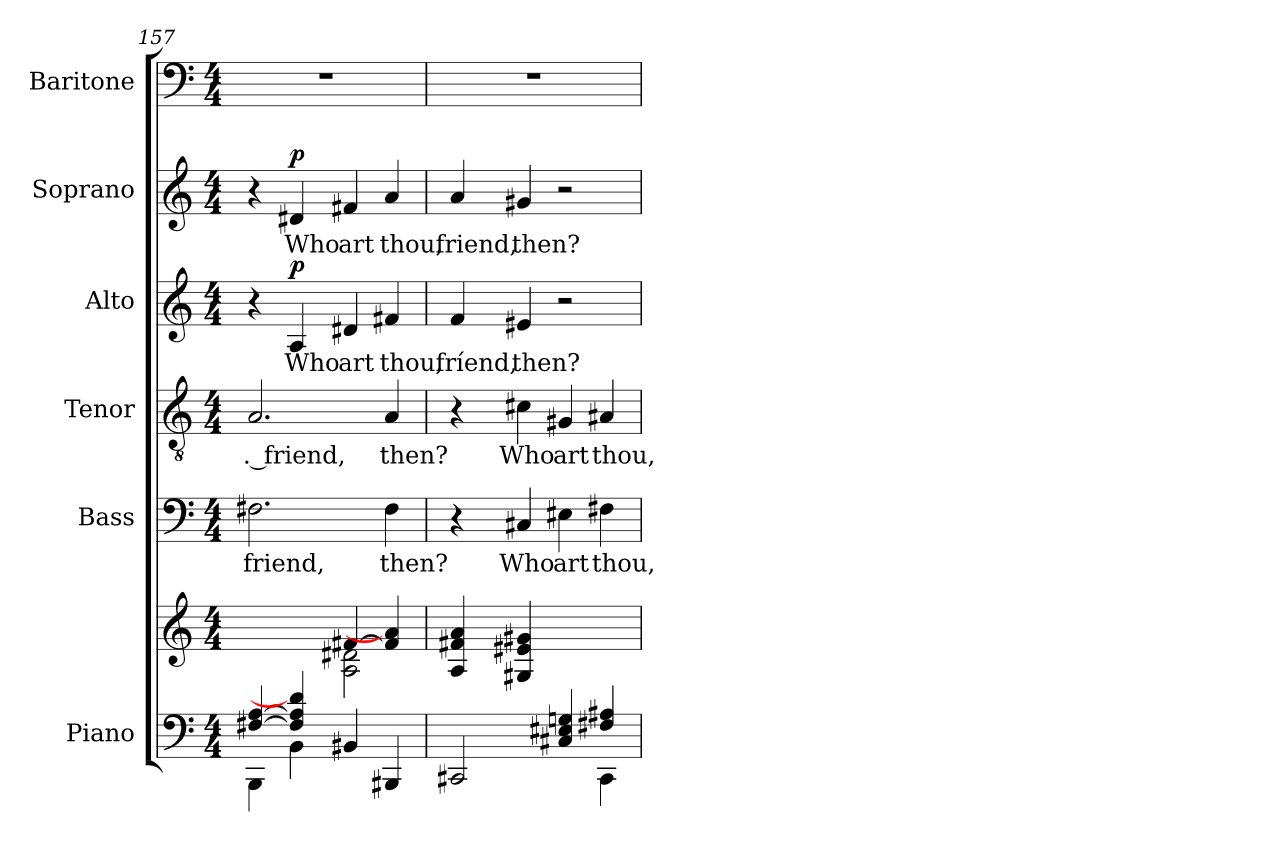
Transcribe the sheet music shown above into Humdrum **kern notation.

**kern	**kern	**kern	**text	**kern	**text	**kern	**text	**dynam	**kern	**text	**dynam	**kern
*part6	*part6	*part5	*part5	*part4	*part4	*part3	*part3	*part3	*part2	*part2	*part2	*part1
*staff7	*staff6	*staff5	*staff5	*staff4	*staff4	*staff3	*staff3	*staff3	*staff2	*staff2	*staff2	*staff1
*I"Piano	*	*I"Bass	*	*I"Tenor	*	*I"Alto	*	*	*I"Soprano	*	*	*I"Baritone
*	*	*I'B	*	*I'T	*	*I'A	*	*	*I'S	*	*	*
*clefF4	*clefG2	*clefF4	*	*clefGv2	*	*clefG2	*	*	*clefG2	*	*	*clefF4
*k[]	*k[]	*k[]	*	*k[]	*	*k[]	*	*	*k[]	*	*	*k[]
*C:	*C:	*C:	*	*C:	*	*C:	*	*	*C:	*	*	*C:
*M4/4	*M4/4	*M4/4	*	*M4/4	*	*M4/4	*	*	*M4/4	*	*	*M4/4
=157	=157	=157	=157	=157	=157	=157	=157	=157	=157	=157	=157	=157
*^	*^	*	*	*	*	*	*	*	*	*	*	*
!	!	!	!	!	!LO:LY:b	!	!LO:LY:b	!	!	!	!	!	!	!
[4F#X/ [4A/	4BBB\	2ryy	2ryy	2.F#X	friend,	2.A	. friend,	4r	.	.	4r	.	.	1r
!	!	!	!	!	!	!	!	!	!LO:LY:b	!LO:DY:b	!	!LO:LY:b	!LO:DY:b	!
4F#/] 4A/] 4d#/]	4BB\	.	.	.	.	.	.	4A	Who	p	4d#X	Who	p	.
!	!	!	!	!	!	!	!	!	!LO:LY:b	!	!	!LO:LY:b	!	!
2ryy	4BB#X/	[4f#X	2A\ 2d#X\	.	.	.	.	4d#X	art	.	4f#X	art	.	.
!	!	!	!	!	!LO:LY:b	!	!LO:LY:b	!	!LO:LY:b	!	!	!LO:LY:b	!	!
.	4BBB#X	4f#] 4a]	.	4F#	then?	4A	then?	4f#X	thou,	.	4a	thou,	.	.
=158	=158	=158	=158	=158	=158	=158	=158	=158	=158	=158	=158	=158	=158	=158
!	!	!	!	!	!	!	!	!	!LO:LY:b	!	!	!LO:LY:b	!	!
2ryy	2CC#X	4A 4f#X 4a	2ryy	4r	.	4r	.	4f	fríend,	.	4a	friend,	.	1r
!	!	!	!	!	!LO:LY:b	!	!LO:LY:b	!	!LO:LY:b	!	!	!LO:LY:b	!	!
.	.	4G#X 4e#X 4g#X	.	4C#X	Who	4c#X	Who	4e#X	then?	.	4g#X	then?	.	.
!	!	!	!	!	!LO:LY:b	!	!LO:LY:b	!	!	!	!	!	!	!
4C#X/ 4E#X/ 4Gn/	4ryy	2ryy	2ryy	4E#X	art	4G#X	art	2r	.	.	2r	.	.	.
!	!	!	!	!	!LO:LY:b	!	!LO:LY:b	!	!	!	!	!	!	!
4F#X/ 4A#X/	4CC#\	.	.	4F#X	thou,	4A#X	thou,	.	.	.	.	.	.	.
*v	*v	*	*	*	*	*	*	*	*	*	*	*	*	*
*	*v	*v	*	*	*	*	*	*	*	*	*	*	*
=	=	=	=	=	=	=	=	=	=	=	=	=
*-	*-	*-	*-	*-	*-	*-	*-	*-	*-	*-	*-	*-
